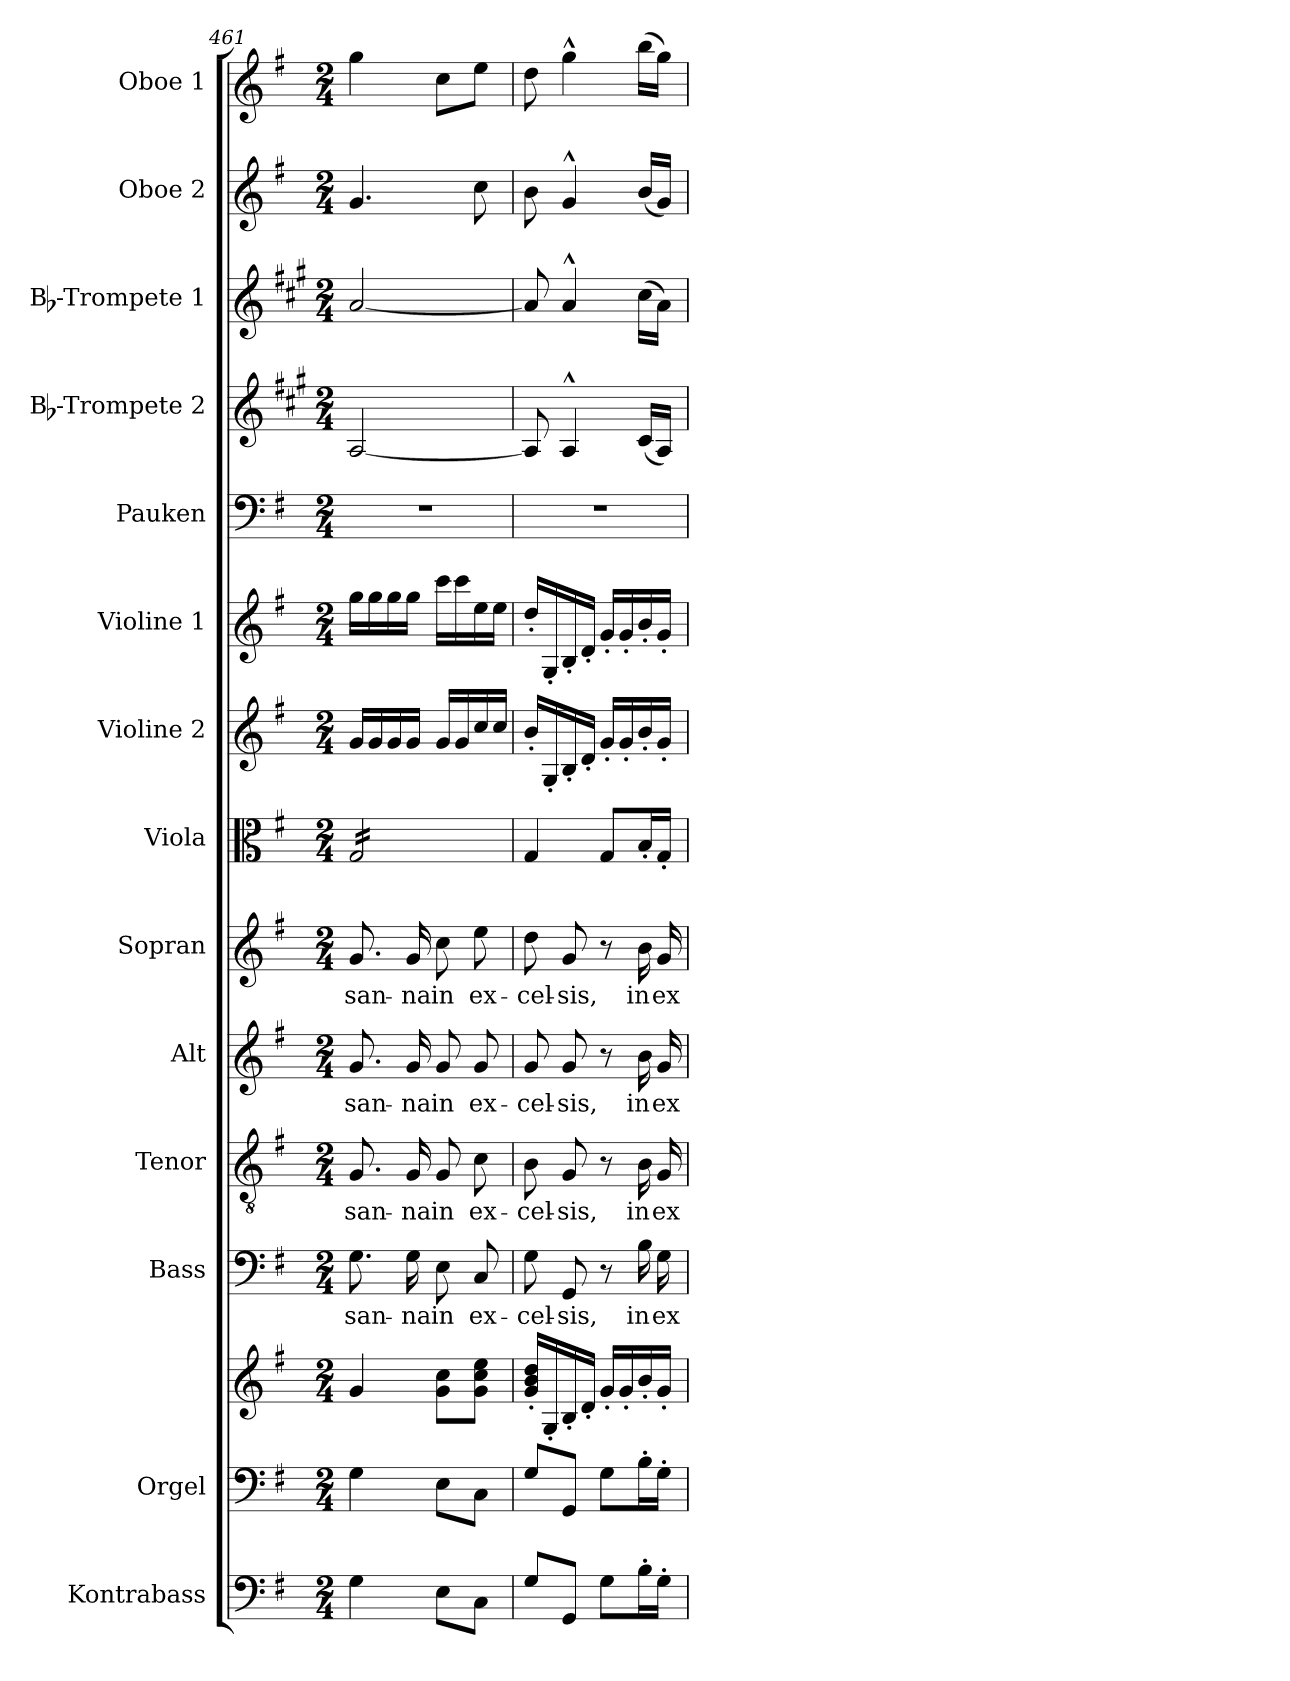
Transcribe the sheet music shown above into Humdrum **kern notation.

**kern	**kern	**kern	**kern	**text	**kern	**text	**kern	**text	**kern	**text	**kern	**kern	**kern	**kern	**kern	**kern	**kern	**kern
*part14	*part13	*part13	*part12	*part12	*part11	*part11	*part10	*part10	*part9	*part9	*part8	*part7	*part6	*part5	*part4	*part3	*part2	*part1
*staff15	*staff14	*staff13	*staff12	*staff12	*staff11	*staff11	*staff10	*staff10	*staff9	*staff9	*staff8	*staff7	*staff6	*staff5	*staff4	*staff3	*staff2	*staff1
*I"Kontrabass	*I"Orgel	*	*I"Bass	*	*I"Tenor	*	*I"Alt	*	*I"Sopran	*	*I"Viola	*I"Violine 2	*I"Violine 1	*I"Pauken	*I"Bb-Trompete 2	*I"Bb-Trompete 1	*I"Oboe 2	*I"Oboe 1
*I'Kb.	*I'Org.	*	*I'B.	*	*I'T.	*	*I'A.	*	*I'S.	*	*I'Vla.	*I'Vl. 2	*I'Vl. 1	*I'Pk.	*I'Bb Trp. 2	*I'Bb Trp. 1	*I'Ob. 2	*I'Ob. 1
*clefF4	*clefF4	*clefG2	*clefF4	*	*clefGv2	*	*clefG2	*	*clefG2	*	*clefC3	*clefG2	*clefG2	*clefF4	*clefG2	*clefG2	*clefG2	*clefG2
*ITrd7c12	*	*	*	*	*	*	*	*	*	*	*	*	*	*	*ITrd1c2	*ITrd1c2	*	*
*k[f#]	*k[f#]	*k[f#]	*k[f#]	*	*k[f#]	*	*k[f#]	*	*k[f#]	*	*k[f#]	*k[f#]	*k[f#]	*k[f#]	*k[f#]	*k[f#]	*k[f#]	*k[f#]
*G:	*G:	*G:	*G:	*	*G:	*	*G:	*	*G:	*	*G:	*G:	*G:	*G:	*G:	*G:	*G:	*G:
*M2/4	*M2/4	*M2/4	*M2/4	*	*M2/4	*	*M2/4	*	*M2/4	*	*M2/4	*M2/4	*M2/4	*M2/4	*M2/4	*M2/4	*M2/4	*M2/4
=461	=461	=461	=461	=461	=461	=461	=461	=461	=461	=461	=461	=461	=461	=461	=461	=461	=461	=461
!	!	!	!	!LO:LY:b	!	!LO:LY:b	!	!LO:LY:b	!	!LO:LY:b	!	!	!	!	!	!	!	!
*	*	*	*	*	*	*	*	*	*	*	*tremolo	*	*	*	*	*	*	*
4GG\	4G\	4g/	8.G\	-san-	8.G/	-san-	8.g/	-san-	8.g/	-san-	16G/LL	16g/LL	16gg\LL	2r	[2G/	[2g/	4.g/	4gg\
.	.	.	.	.	.	.	.	.	.	.	16G/	16g/	16gg\	.	.	.	.	.
.	.	.	.	.	.	.	.	.	.	.	16G/	16g/	16gg\	.	.	.	.	.
!	!	!	!	!LO:LY:b	!	!LO:LY:b	!	!LO:LY:b	!	!LO:LY:b	!	!	!	!	!	!	!	!
.	.	.	16G\	-na	16G/	-na	16g/	-na	16g/	-na	16G/	16g/JJ	16gg\JJ	.	.	.	.	.
!	!	!	!	!LO:LY:b	!	!LO:LY:b	!	!LO:LY:b	!	!LO:LY:b	!	!	!	!	!	!	!	!
8EE\L	8E\L	8g\ 8cc\L	8E\	in	8G/	in	8g/	in	8cc\	in	16G/	16g/LL	16ccc\LL	.	.	.	.	8cc\L
.	.	.	.	.	.	.	.	.	.	.	16G/	16g/	16ccc\	.	.	.	.	.
!	!	!	!	!LO:LY:b	!	!LO:LY:b	!	!LO:LY:b	!	!LO:LY:b	!	!	!	!	!	!	!	!
8CC\J	8C\J	8g\ 8cc\ 8ee\J	8C/	ex-	8c\	ex-	8g/	ex-	8ee\	ex-	16G/	16cc/	16ee\	.	.	.	8cc\	8ee\J
.	.	.	.	.	.	.	.	.	.	.	16G/JJ	16cc/JJ	16ee\JJ	.	.	.	.	.
*	*	*	*	*	*	*	*	*	*	*	*Xtremolo	*	*	*	*	*	*	*
=462	=462	=462	=462	=462	=462	=462	=462	=462	=462	=462	=462	=462	=462	=462	=462	=462	=462	=462
!	!	!	!	!LO:LY:b	!	!LO:LY:b	!	!LO:LY:b	!	!LO:LY:b	!	!	!	!	!	!	!	!
8GG/L	8G/L	16g/'< 16b/'< 16dd/'<LL	8G\	-cel-	8B\	-cel-	8g/	-cel-	8dd\	-cel-	4G/	16b'</LL	16dd'</LL	2r	8G/]	8g/]	8b\	8dd\
.	.	16G'</	.	.	.	.	.	.	.	.	.	16G'</	16G'</	.	.	.	.	.
!	!	!	!	!LO:LY:b	!	!LO:LY:b	!	!LO:LY:b	!	!LO:LY:b	!	!	!	!	!	!	!	!
8GGG/J	8GG/J	16B'</	8GG/	-sis,	8G/	-sis,	8g/	-sis,	8g/	-sis,	.	16B'</	16B'</	.	4G^^>/	4g^^>/	4g^^>/	4gg^^>\
.	.	16d'</JJ	.	.	.	.	.	.	.	.	.	16d'</JJ	16d'</JJ	.	.	.	.	.
8GG\L	8G\L	16g'</LL	8r	.	8r	.	8r	.	8r	.	8G/L	16g'</LL	16g'</LL	.	.	.	.	.
.	.	16g'</	.	.	.	.	.	.	.	.	.	16g'</	16g'</	.	.	.	.	.
!	!	!	!	!LO:LY:b	!	!LO:LY:b	!	!LO:LY:b	!	!LO:LY:b	!	!	!	!	!	!	!	!
16BB'>\L	16B'>\L	16b'</	16B\	in	16B\	in	16b\	in	16b\	in	16B'</L	16b'</	16b'</	.	(<16B/LL	(>16b\LL	(<16b/LL	(>16bb\LL
!	!	!	!	!LO:LY:b	!	!LO:LY:b	!	!LO:LY:b	!	!LO:LY:b	!	!	!	!	!	!	!	!
16GG'>\JJ	16G'>\JJ	16g'</JJ	16G\	ex-	16G/	ex-	16g/	ex-	16g/	ex-	16G'</JJ	16g'</JJ	16g'</JJ	.	16G/JJ)	16g\JJ)	16g/JJ)	16gg\JJ)
=	=	=	=	=	=	=	=	=	=	=	=	=	=	=	=	=	=	=
*-	*-	*-	*-	*-	*-	*-	*-	*-	*-	*-	*-	*-	*-	*-	*-	*-	*-	*-
